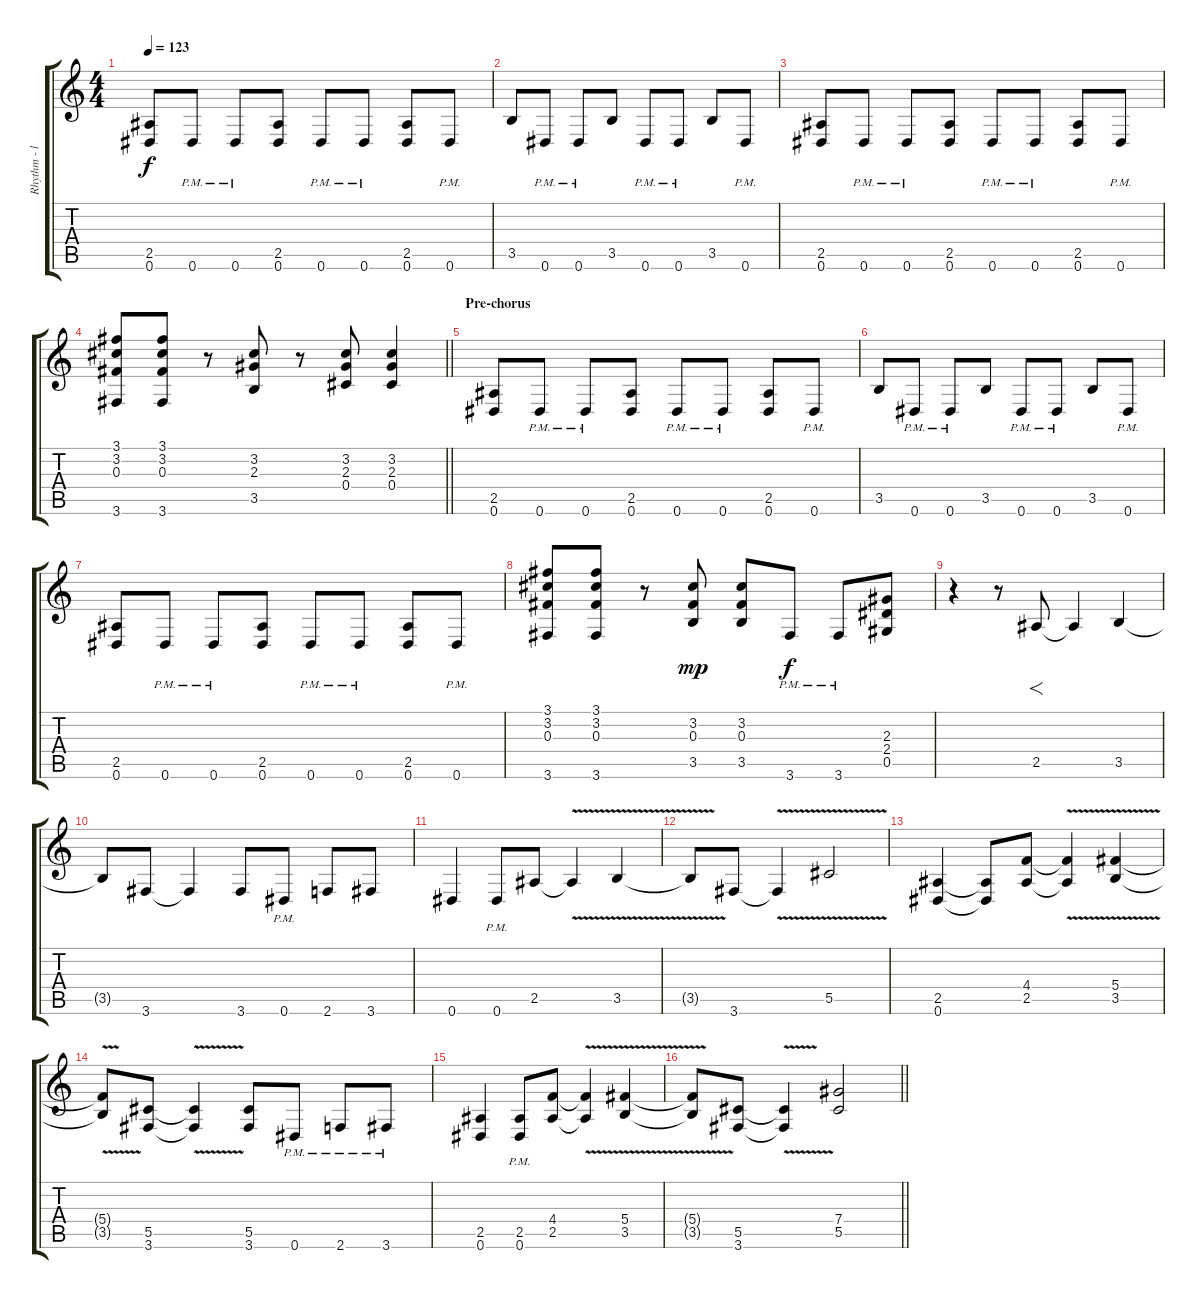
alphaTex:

\track ("Rhythm - left" "Rhythm - l") {instrument distortionguitar}
\staff {score tabs}
\tuning (Eb4 Bb3 Gb3 Db3 Ab2 Eb2) {hide}
\ts (4 4)
\tempo 123
\clef g2
\ks c
(2.5 0.6).8{dy f} 0.6{pm}.8 0.6{pm}.8 (2.5 0.6).8 0.6{pm}.8 0.6{pm}.8 (2.5 0.6).8 0.6{pm}.8 |
3.5.8 0.6{pm}.8 0.6{pm}.8 3.5.8 0.6{pm}.8 0.6{pm}.8 3.5.8 0.6{pm}.8 |
(2.5 0.6).8 0.6{pm}.8 0.6{pm}.8 (2.5 0.6).8 0.6{pm}.8 0.6{pm}.8 (2.5 0.6).8 0.6{pm}.8 |
\barLineRight lightlight
(3.1 3.2 0.3 3.6).8 (3.1 3.2 0.3 3.6).8 r.8 (3.2 2.3 3.5).8 r.8 (3.2 2.3 0.4).8 (3.2 2.3 0.4).4 |
\section ("" "Pre-chorus")
(2.5 0.6).8 0.6{pm}.8 0.6{pm}.8 (2.5 0.6).8 0.6{pm}.8 0.6{pm}.8 (2.5 0.6).8 0.6{pm}.8 |
3.5.8 0.6{pm}.8 0.6{pm}.8 3.5.8 0.6{pm}.8 0.6{pm}.8 3.5.8 0.6{pm}.8 |
(2.5 0.6).8 0.6{pm}.8 0.6{pm}.8 (2.5 0.6).8 0.6{pm}.8 0.6{pm}.8 (2.5 0.6).8 0.6{pm}.8 |
(3.1 3.2 0.3 3.6).8 (3.1 3.2 0.3 3.6).8 r.8 (3.2 0.3 3.5).8{dy mp} (3.2 0.3 3.5).8 3.6{pm}.8{dy f} 3.6{pm}.8 (2.3 2.4 0.5).8 |
r.4 r.8 2.5.8{f} 2.5{t}.4 3.5.4 |
3.5{t}.8 3.6.8 3.6{t}.4 3.6.8 0.6{pm}.8 2.6.8 3.6.8 |
0.6.4 0.6{pm}.8 2.5.8 2.5{v t}.4 3.5{v}.4 |
3.5{t}.8 3.6.8 3.6{v t}.4 5.5{v}.2 |
(2.5 0.6).4 (2.5{t} 0.6{t}).8 (4.4 2.5).8 (4.4{v t} 2.5{v t}).4 (5.4{v} 3.5{v}).4 |
(5.4{t} 3.5{t}).8 (5.5 3.6).8 (5.5{v t} 3.6{v t}).4 (5.5 3.6).8 0.6{pm}.8 2.6{pm}.8 3.6{pm}.8 |
(2.5 0.6).4 (2.5{pm} 0.6{pm}).8 (4.4 2.5).8 (4.4{v t} 2.5{v t}).4 (5.4{v} 3.5{v}).4 |
\barLineRight lightlight
(5.4{t} 3.5{t}).8 (5.5 3.6).8 (5.5{v t} 3.6{v t}).4 (7.4 5.5).2
